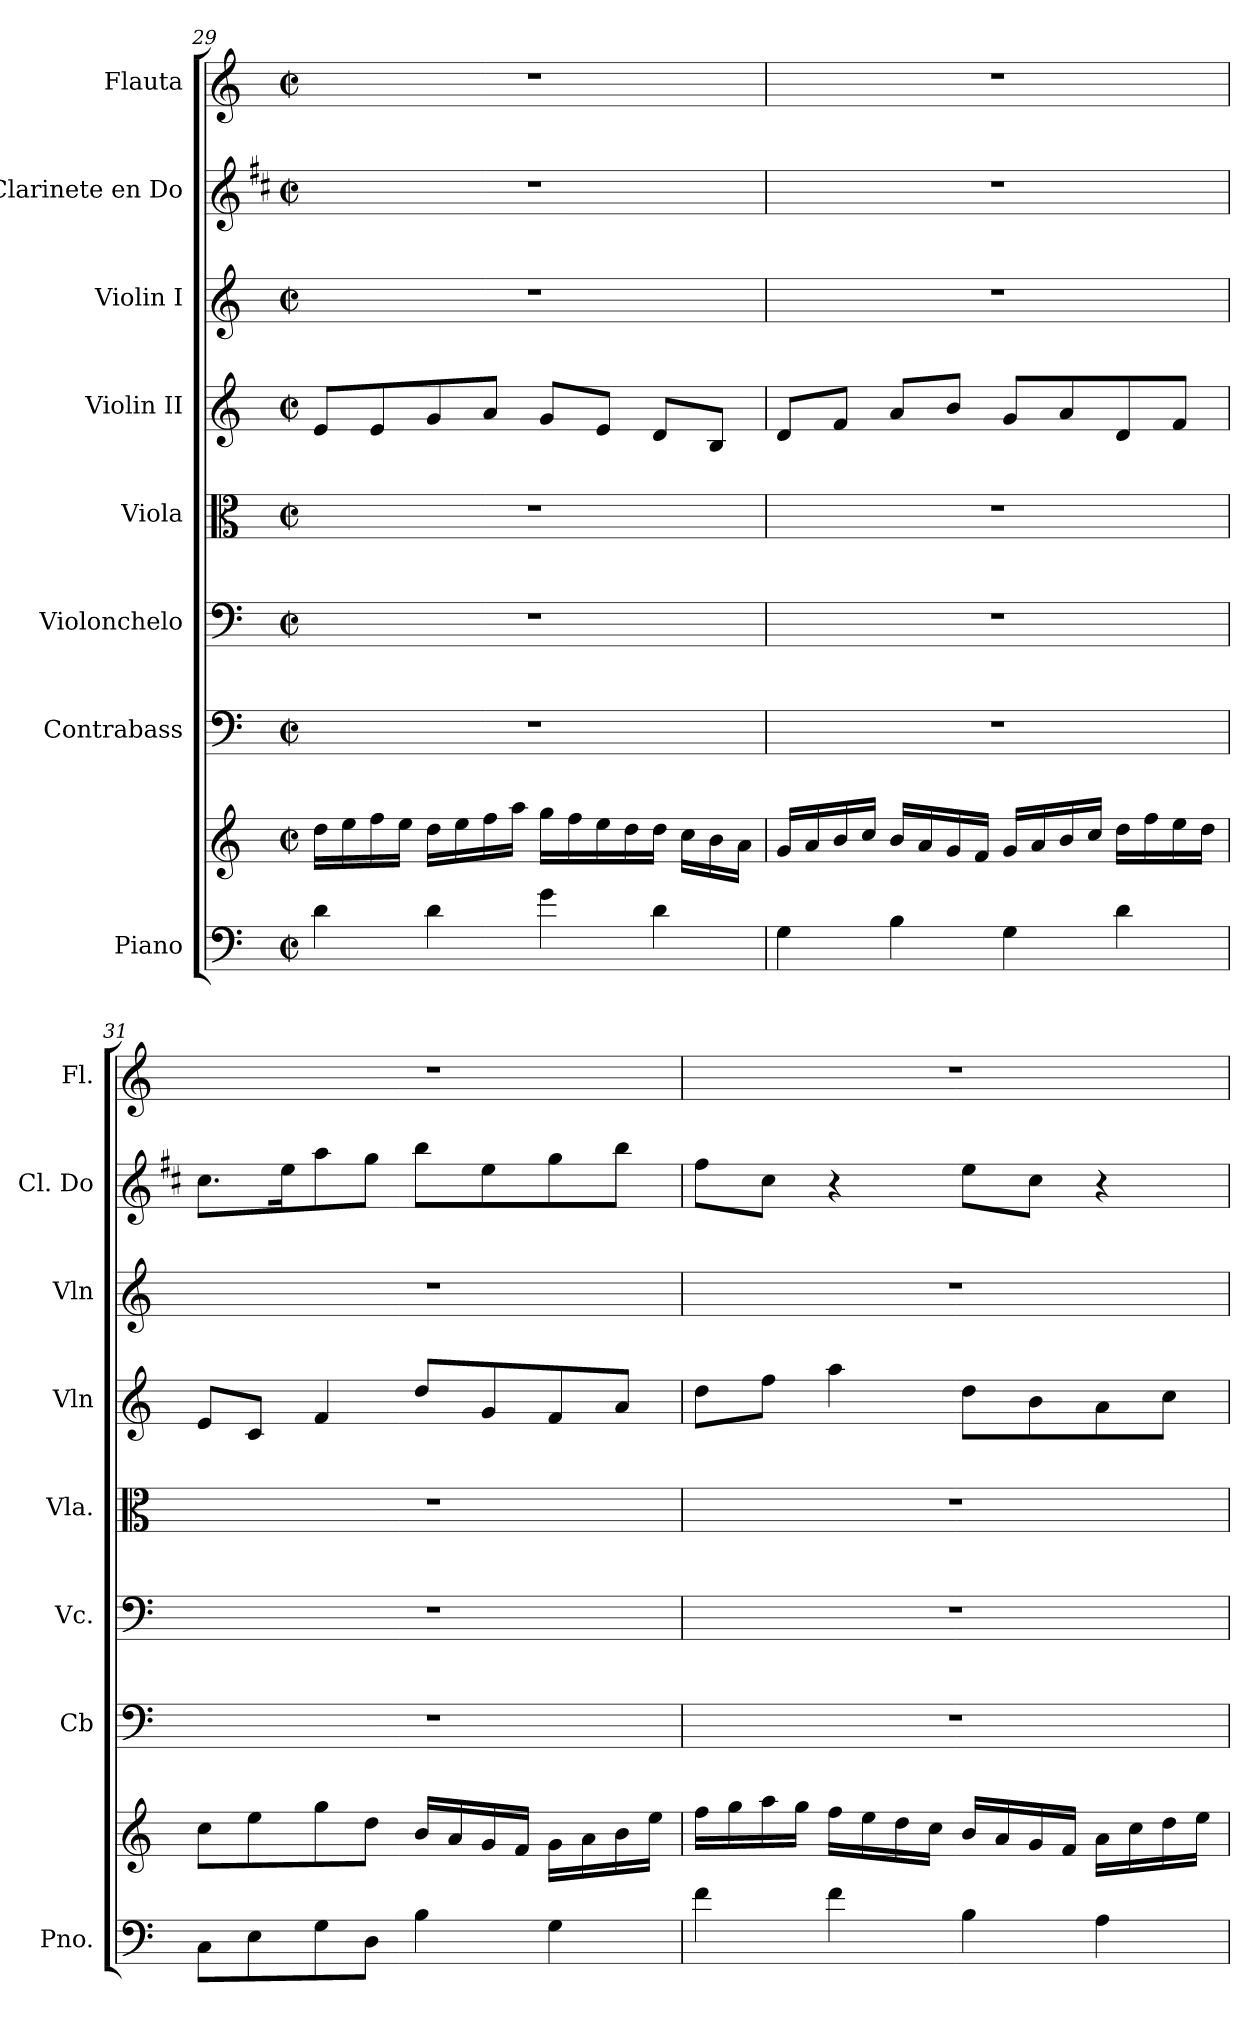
**kern	**kern	**kern	**kern	**kern	**kern	**kern	**kern	**kern
*part8	*part8	*part7	*part6	*part5	*part4	*part3	*part2	*part1
*staff9	*staff8	*staff7	*staff6	*staff5	*staff4	*staff3	*staff2	*staff1
*I"Piano	*	*I"Contrabass	*I"Violonchelo	*I"Viola	*I"Violin II	*I"Violin I	*I"Clarinete en Do	*I"Flauta
*I'Pno.	*	*I'Cb	*I'Vc.	*I'Vla.	*I'Vln	*I'Vln	*I'Cl. Do	*I'Fl.
!!LO:PB:g=z
*clefF4	*clefG2	*clefF4	*clefF4	*clefC3	*clefG2	*clefG2	*clefG2	*clefG2
*	*	*ITrd7c12	*	*	*	*	*ITrd1c2	*
*k[]	*k[]	*k[]	*k[]	*k[]	*k[]	*k[]	*k[]	*k[]
*M2/2	*M2/2	*M2/2	*M2/2	*M2/2	*M2/2	*M2/2	*M2/2	*M2/2
*met(c|)	*met(c|)	*met(c|)	*met(c|)	*met(c|)	*met(c|)	*met(c|)	*met(c|)	*met(c|)
=29	=29	=29	=29	=29	=29	=29	=29	=29
4d\	16dd\LL	1r	1r	1r	8e/L	1r	1r	1r
.	16ee\	.	.	.	.	.	.	.
.	16ff\	.	.	.	8e/	.	.	.
.	16ee\JJ	.	.	.	.	.	.	.
4d\	16dd\LL	.	.	.	8g/	.	.	.
.	16ee\	.	.	.	.	.	.	.
.	16ff\	.	.	.	8a/J	.	.	.
.	16aa\JJ	.	.	.	.	.	.	.
4g\	16gg\LL	.	.	.	8g/L	.	.	.
.	16ff\	.	.	.	.	.	.	.
.	16ee\	.	.	.	8e/J	.	.	.
.	16dd\	.	.	.	.	.	.	.
4d\	16dd\JJ	.	.	.	8d/L	.	.	.
.	16cc\LL	.	.	.	.	.	.	.
.	16b\	.	.	.	8B/J	.	.	.
.	16a\JJ	.	.	.	.	.	.	.
=30	=30	=30	=30	=30	=30	=30	=30	=30
4G\	16g/LL	1r	1r	1r	8d/L	1r	1r	1r
.	16a/	.	.	.	.	.	.	.
.	16b/	.	.	.	8f/J	.	.	.
.	16cc/JJ	.	.	.	.	.	.	.
4B\	16b/LL	.	.	.	8a/L	.	.	.
.	16a/	.	.	.	.	.	.	.
.	16g/	.	.	.	8b/J	.	.	.
.	16f/JJ	.	.	.	.	.	.	.
4G\	16g/LL	.	.	.	8g/L	.	.	.
.	16a/	.	.	.	.	.	.	.
.	16b/	.	.	.	8a/	.	.	.
.	16cc/JJ	.	.	.	.	.	.	.
4d\	16dd\LL	.	.	.	8d/	.	.	.
.	16ff\	.	.	.	.	.	.	.
.	16ee\	.	.	.	8f/J	.	.	.
.	16dd\JJ	.	.	.	.	.	.	.
=31	=31	=31	=31	=31	=31	=31	=31	=31
8C\L	8cc\L	1r	1r	1r	8e/L	1r	8.b\L	1r
8E\	8ee\	.	.	.	8c/J	.	.	.
.	.	.	.	.	.	.	16dd\K	.
8G\	8gg\	.	.	.	4f/	.	8gg\	.
8D\J	8dd\J	.	.	.	.	.	8ff\J	.
4B\	16b/LL	.	.	.	8dd/L	.	8aa\L	.
.	16a/	.	.	.	.	.	.	.
.	16g/	.	.	.	8g/	.	8dd\	.
.	16f/JJ	.	.	.	.	.	.	.
4G\	16g\LL	.	.	.	8f/	.	8ff\	.
.	16a\	.	.	.	.	.	.	.
.	16b\	.	.	.	8a/J	.	8aa\J	.
.	16ee\JJ	.	.	.	.	.	.	.
=32	=32	=32	=32	=32	=32	=32	=32	=32
4f\	16ff\LL	1r	1r	1r	8dd\L	1r	8ee\L	1r
.	16gg\	.	.	.	.	.	.	.
.	16aa\	.	.	.	8ff\J	.	8b\J	.
.	16gg\JJ	.	.	.	.	.	.	.
4f\	16ff\LL	.	.	.	4aa\	.	4r	.
.	16ee\	.	.	.	.	.	.	.
.	16dd\	.	.	.	.	.	.	.
.	16cc\JJ	.	.	.	.	.	.	.
4B\	16b/LL	.	.	.	8dd\L	.	8dd\L	.
.	16a/	.	.	.	.	.	.	.
.	16g/	.	.	.	8b\	.	8b\J	.
.	16f/JJ	.	.	.	.	.	.	.
4A\	16a\LL	.	.	.	8a\	.	4r	.
.	16cc\	.	.	.	.	.	.	.
.	16dd\	.	.	.	8cc\J	.	.	.
.	16ee\JJ	.	.	.	.	.	.	.
=	=	=	=	=	=	=	=	=
*-	*-	*-	*-	*-	*-	*-	*-	*-
